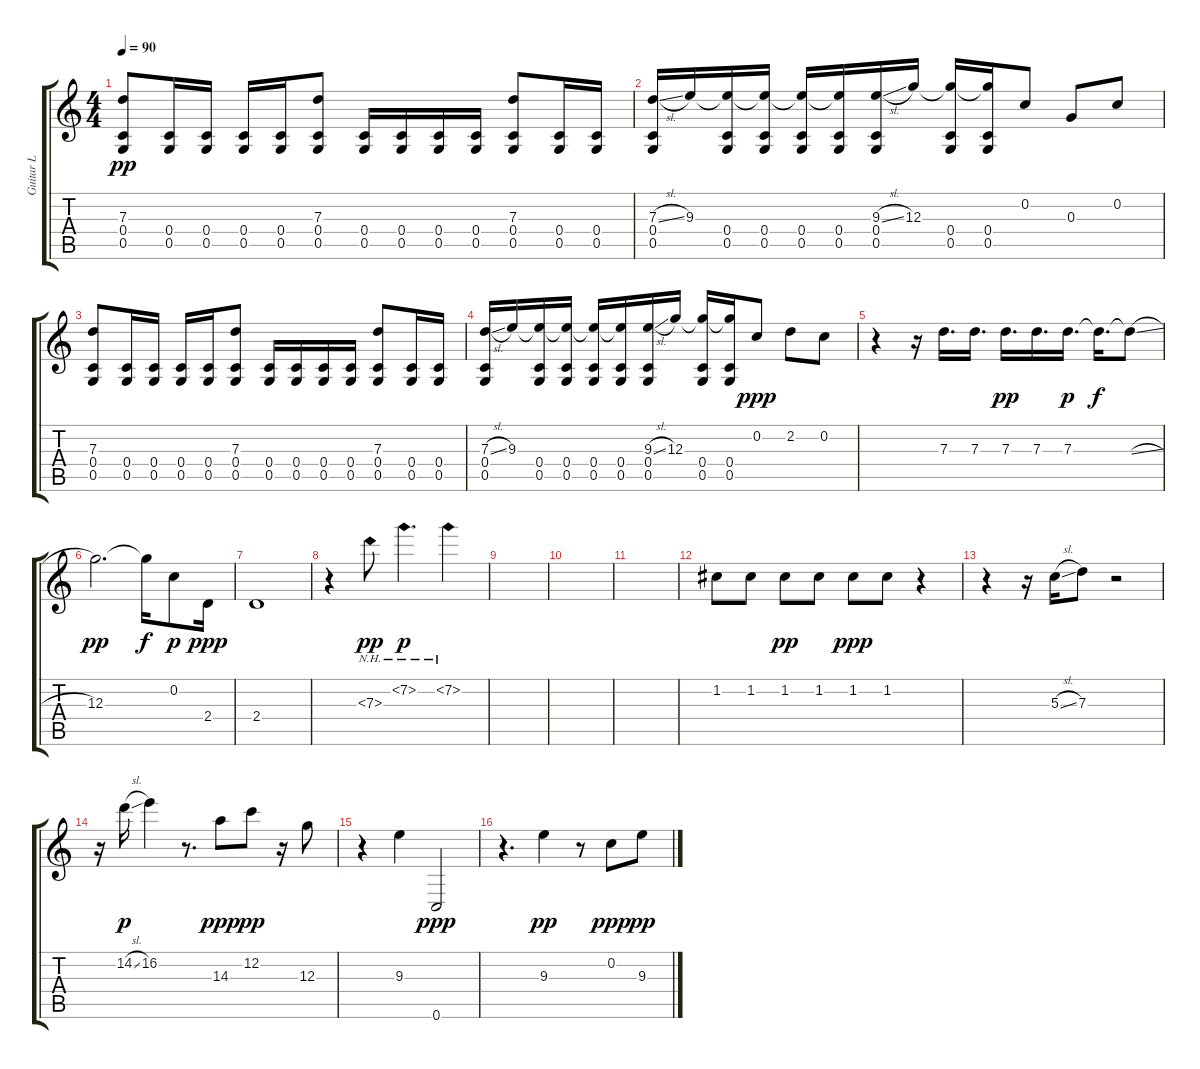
\track ("Guitar L" "Guitar L") {instrument acousticguitarsteel}
\staff {score tabs}
\tuning (E4 C4 G3 C3 G2 C2) {hide}
\ts (4 4)
\tempo 90
\clef g2
\ks c
(7.3 0.4 0.5).8{dy pp} (0.4 0.5).16 (0.4 0.5).16 (0.4 0.5).16 (0.4 0.5).16 (7.3 0.4 0.5).8 (0.4 0.5).16 (0.4 0.5).16 (0.4 0.5).16 (0.4 0.5).16 (7.3 0.4 0.5).8 (0.4 0.5).16 (0.4 0.5).16 |
(7.3{sl} 0.4 0.5).16 9.3.16 (9.3{t} 0.4 0.5).16 (9.3{t} 0.4 0.5).16 (9.3{t} 0.4 0.5).16 (9.3{t} 0.4 0.5).16 (9.3{sl} 0.4 0.5).16 12.3.16 (12.3{t} 0.4 0.5).16 (12.3{t} 0.4 0.5).16 0.2.8 0.3.8 0.2.8 |
(7.3 0.4 0.5).8 (0.4 0.5).16 (0.4 0.5).16 (0.4 0.5).16 (0.4 0.5).16 (7.3 0.4 0.5).8 (0.4 0.5).16 (0.4 0.5).16 (0.4 0.5).16 (0.4 0.5).16 (7.3 0.4 0.5).8 (0.4 0.5).16 (0.4 0.5).16 |
(7.3{sl} 0.4 0.5).16 9.3.16 (9.3{t} 0.4 0.5).16 (9.3{t} 0.4 0.5).16 (9.3{t} 0.4 0.5).16 (9.3{t} 0.4 0.5).16 (9.3{sl} 0.4 0.5).16 12.3.16 (12.3{t} 0.4 0.5).16 (12.3{t} 0.4 0.5).16 0.2.8{dy ppp} 2.2.8 0.2.8 |
r.4 r.16 7.3.16{d} 7.3.16{d} 7.3.16{d dy pp} 7.3.16{d} 7.3.16{d dy p} 7.3{t}.16{d dy f} 7.3{sl t}.8 |
12.3.2{d dy pp} 12.3{t}.16{dy f} 0.2.8{dy p} 2.4.16{dy ppp} |
2.4.1 |
r.4 7.3{nh}.8{dy pp} 7.2{nh}.4{d dy p} 7.2{nh}.4 |
|
|
|
1.2.8 1.2.8 1.2.8{dy pp} 1.2.8 1.2.8{dy ppp} 1.2.8 r.4 |
r.4 r.16 5.3{sl}.16 7.3.8 r.2 |
r.16 14.2{sl}.16{dy p} 16.2.4 r.8{d} 14.3.8{dy ppp} 12.2.8{dy pp} r.16 12.3.8 |
r.4 9.3.4 0.6.2{dy ppp} |
r.4{d} 9.3.4{dy pp} r.8 0.2.8{dy ppp} 9.3{sl}.8{dy pp}
